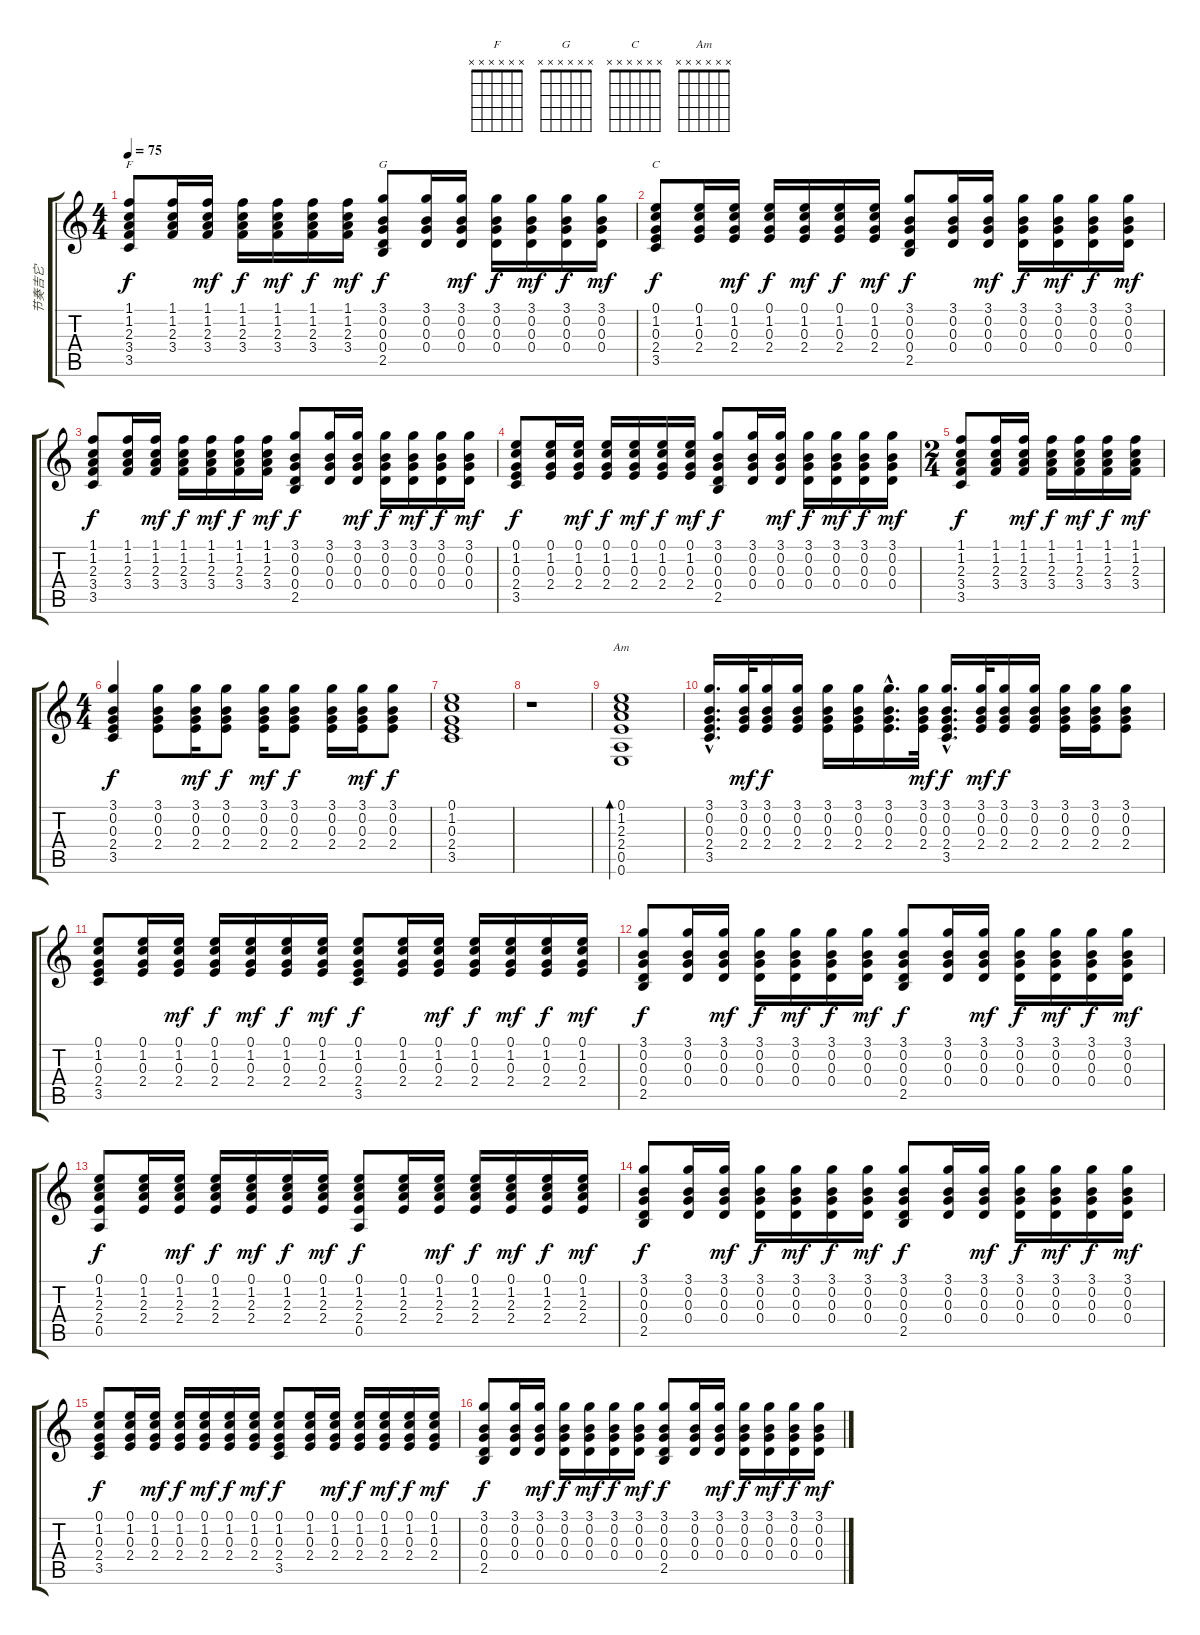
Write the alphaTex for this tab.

\track ("节奏吉它" "节奏吉它") {instrument acousticguitarsteel}
\staff {score tabs}
\tuning (E4 B3 G3 D3 A2 E2) {hide}
\chord ("F" x x x x x x)
\chord ("G" x x x x x x)
\chord ("C" x x x x x x)
\chord ("Am" x x x x x x)
\ts (4 4)
\tempo 75
\clef g2
\ks c
(1.1 1.2 2.3 3.4 3.5).8{ch "F" dy f} (1.1 1.2 2.3 3.4).16 (1.1 1.2 2.3 3.4).16{dy mf} (1.1 1.2 2.3 3.4).16{dy f} (1.1 1.2 2.3 3.4).16{dy mf} (1.1 1.2 2.3 3.4).16{dy f} (1.1 1.2 2.3 3.4).16{dy mf} (3.1 0.2 0.3 0.4 2.5).8{ch "G" dy f} (3.1 0.2 0.3 0.4).16 (3.1 0.2 0.3 0.4).16{dy mf} (3.1 0.2 0.3 0.4).16{dy f} (3.1 0.2 0.3 0.4).16{dy mf} (3.1 0.2 0.3 0.4).16{dy f} (3.1 0.2 0.3 0.4).16{dy mf} |
(0.1 1.2 0.3 2.4 3.5).8{ch "C" dy f} (0.1 1.2 0.3 2.4).16 (0.1 1.2 0.3 2.4).16{dy mf} (0.1 1.2 0.3 2.4).16{dy f} (0.1 1.2 0.3 2.4).16{dy mf} (0.1 1.2 0.3 2.4).16{dy f} (0.1 1.2 0.3 2.4).16{dy mf} (3.1 0.2 0.3 0.4 2.5).8{dy f} (3.1 0.2 0.3 0.4).16 (3.1 0.2 0.3 0.4).16{dy mf} (3.1 0.2 0.3 0.4).16{dy f} (3.1 0.2 0.3 0.4).16{dy mf} (3.1 0.2 0.3 0.4).16{dy f} (3.1 0.2 0.3 0.4).16{dy mf} |
(1.1 1.2 2.3 3.4 3.5).8{dy f} (1.1 1.2 2.3 3.4).16 (1.1 1.2 2.3 3.4).16{dy mf} (1.1 1.2 2.3 3.4).16{dy f} (1.1 1.2 2.3 3.4).16{dy mf} (1.1 1.2 2.3 3.4).16{dy f} (1.1 1.2 2.3 3.4).16{dy mf} (3.1 0.2 0.3 0.4 2.5).8{dy f} (3.1 0.2 0.3 0.4).16 (3.1 0.2 0.3 0.4).16{dy mf} (3.1 0.2 0.3 0.4).16{dy f} (3.1 0.2 0.3 0.4).16{dy mf} (3.1 0.2 0.3 0.4).16{dy f} (3.1 0.2 0.3 0.4).16{dy mf} |
(0.1 1.2 0.3 2.4 3.5).8{dy f} (0.1 1.2 0.3 2.4).16 (0.1 1.2 0.3 2.4).16{dy mf} (0.1 1.2 0.3 2.4).16{dy f} (0.1 1.2 0.3 2.4).16{dy mf} (0.1 1.2 0.3 2.4).16{dy f} (0.1 1.2 0.3 2.4).16{dy mf} (3.1 0.2 0.3 0.4 2.5).8{dy f} (3.1 0.2 0.3 0.4).16 (3.1 0.2 0.3 0.4).16{dy mf} (3.1 0.2 0.3 0.4).16{dy f} (3.1 0.2 0.3 0.4).16{dy mf} (3.1 0.2 0.3 0.4).16{dy f} (3.1 0.2 0.3 0.4).16{dy mf} |
\ts (2 4)
(1.1 1.2 2.3 3.4 3.5).8{dy f} (1.1 1.2 2.3 3.4).16 (1.1 1.2 2.3 3.4).16{dy mf} (1.1 1.2 2.3 3.4).16{dy f} (1.1 1.2 2.3 3.4).16{dy mf} (1.1 1.2 2.3 3.4).16{dy f} (1.1 1.2 2.3 3.4).16{dy mf} |
\ts (4 4)
(3.1 0.2 0.3 2.4 3.5).4{dy f} (3.1 0.2 0.3 2.4).8 (3.1 0.2 0.3 2.4).16{dy mf} (3.1 0.2 0.3 2.4).8{dy f} (3.1 0.2 0.3 2.4).16{dy mf} (3.1 0.2 0.3 2.4).8{dy f} (3.1 0.2 0.3 2.4).16 (3.1 0.2 0.3 2.4).16{dy mf} (3.1 0.2 0.3 2.4).8{dy f} |
(0.1 1.2 0.3 2.4 3.5).1 |
r.1 |
(0.1 1.2 2.3 2.4 0.5 0.6).1{bd 120 ch "Am"} |
(3.1{hac} 0.2{hac} 0.3{hac} 2.4{hac} 3.5{hac}).16{d} (3.1 0.2 0.3 2.4).32{dy mf} (3.1 0.2 0.3 2.4).16{dy f} (3.1 0.2 0.3 2.4).16 (3.1 0.2 0.3 2.4).16 (3.1 0.2 0.3 2.4).16 (3.1{hac} 0.2{hac} 0.3{hac} 2.4{hac}).16{d} (3.1 0.2 0.3 2.4).32{dy mf} (3.1{hac} 0.2{hac} 0.3{hac} 2.4{hac} 3.5{hac}).16{d dy f} (3.1 0.2 0.3 2.4).32{dy mf} (3.1 0.2 0.3 2.4).16{dy f} (3.1 0.2 0.3 2.4).16 (3.1 0.2 0.3 2.4).16 (3.1 0.2 0.3 2.4).16 (3.1 0.2 0.3 2.4).8 |
(0.1 1.2 0.3 2.4 3.5).8 (0.1 1.2 0.3 2.4).16 (0.1 1.2 0.3 2.4).16{dy mf} (0.1 1.2 0.3 2.4).16{dy f} (0.1 1.2 0.3 2.4).16{dy mf} (0.1 1.2 0.3 2.4).16{dy f} (0.1 1.2 0.3 2.4).16{dy mf} (0.1 1.2 0.3 2.4 3.5).8{dy f} (0.1 1.2 0.3 2.4).16 (0.1 1.2 0.3 2.4).16{dy mf} (0.1 1.2 0.3 2.4).16{dy f} (0.1 1.2 0.3 2.4).16{dy mf} (0.1 1.2 0.3 2.4).16{dy f} (0.1 1.2 0.3 2.4).16{dy mf} |
(3.1 0.2 0.3 0.4 2.5).8{dy f} (3.1 0.2 0.3 0.4).16 (3.1 0.2 0.3 0.4).16{dy mf} (3.1 0.2 0.3 0.4).16{dy f} (3.1 0.2 0.3 0.4).16{dy mf} (3.1 0.2 0.3 0.4).16{dy f} (3.1 0.2 0.3 0.4).16{dy mf} (3.1 0.2 0.3 0.4 2.5).8{dy f} (3.1 0.2 0.3 0.4).16 (3.1 0.2 0.3 0.4).16{dy mf} (3.1 0.2 0.3 0.4).16{dy f} (3.1 0.2 0.3 0.4).16{dy mf} (3.1 0.2 0.3 0.4).16{dy f} (3.1 0.2 0.3 0.4).16{dy mf} |
(0.1 1.2 2.3 2.4 0.5).8{dy f} (0.1 1.2 2.3 2.4).16 (0.1 1.2 2.3 2.4).16{dy mf} (0.1 1.2 2.3 2.4).16{dy f} (0.1 1.2 2.3 2.4).16{dy mf} (0.1 1.2 2.3 2.4).16{dy f} (0.1 1.2 2.3 2.4).16{dy mf} (0.1 1.2 2.3 2.4 0.5).8{dy f} (0.1 1.2 2.3 2.4).16 (0.1 1.2 2.3 2.4).16{dy mf} (0.1 1.2 2.3 2.4).16{dy f} (0.1 1.2 2.3 2.4).16{dy mf} (0.1 1.2 2.3 2.4).16{dy f} (0.1 1.2 2.3 2.4).16{dy mf} |
(3.1 0.2 0.3 0.4 2.5).8{dy f} (3.1 0.2 0.3 0.4).16 (3.1 0.2 0.3 0.4).16{dy mf} (3.1 0.2 0.3 0.4).16{dy f} (3.1 0.2 0.3 0.4).16{dy mf} (3.1 0.2 0.3 0.4).16{dy f} (3.1 0.2 0.3 0.4).16{dy mf} (3.1 0.2 0.3 0.4 2.5).8{dy f} (3.1 0.2 0.3 0.4).16 (3.1 0.2 0.3 0.4).16{dy mf} (3.1 0.2 0.3 0.4).16{dy f} (3.1 0.2 0.3 0.4).16{dy mf} (3.1 0.2 0.3 0.4).16{dy f} (3.1 0.2 0.3 0.4).16{dy mf} |
(0.1 1.2 0.3 2.4 3.5).8{dy f} (0.1 1.2 0.3 2.4).16 (0.1 1.2 0.3 2.4).16{dy mf} (0.1 1.2 0.3 2.4).16{dy f} (0.1 1.2 0.3 2.4).16{dy mf} (0.1 1.2 0.3 2.4).16{dy f} (0.1 1.2 0.3 2.4).16{dy mf} (0.1 1.2 0.3 2.4 3.5).8{dy f} (0.1 1.2 0.3 2.4).16 (0.1 1.2 0.3 2.4).16{dy mf} (0.1 1.2 0.3 2.4).16{dy f} (0.1 1.2 0.3 2.4).16{dy mf} (0.1 1.2 0.3 2.4).16{dy f} (0.1 1.2 0.3 2.4).16{dy mf} |
(3.1 0.2 0.3 0.4 2.5).8{dy f} (3.1 0.2 0.3 0.4).16 (3.1 0.2 0.3 0.4).16{dy mf} (3.1 0.2 0.3 0.4).16{dy f} (3.1 0.2 0.3 0.4).16{dy mf} (3.1 0.2 0.3 0.4).16{dy f} (3.1 0.2 0.3 0.4).16{dy mf} (3.1 0.2 0.3 0.4 2.5).8{dy f} (3.1 0.2 0.3 0.4).16 (3.1 0.2 0.3 0.4).16{dy mf} (3.1 0.2 0.3 0.4).16{dy f} (3.1 0.2 0.3 0.4).16{dy mf} (3.1 0.2 0.3 0.4).16{dy f} (3.1 0.2 0.3 0.4).16{dy mf}
